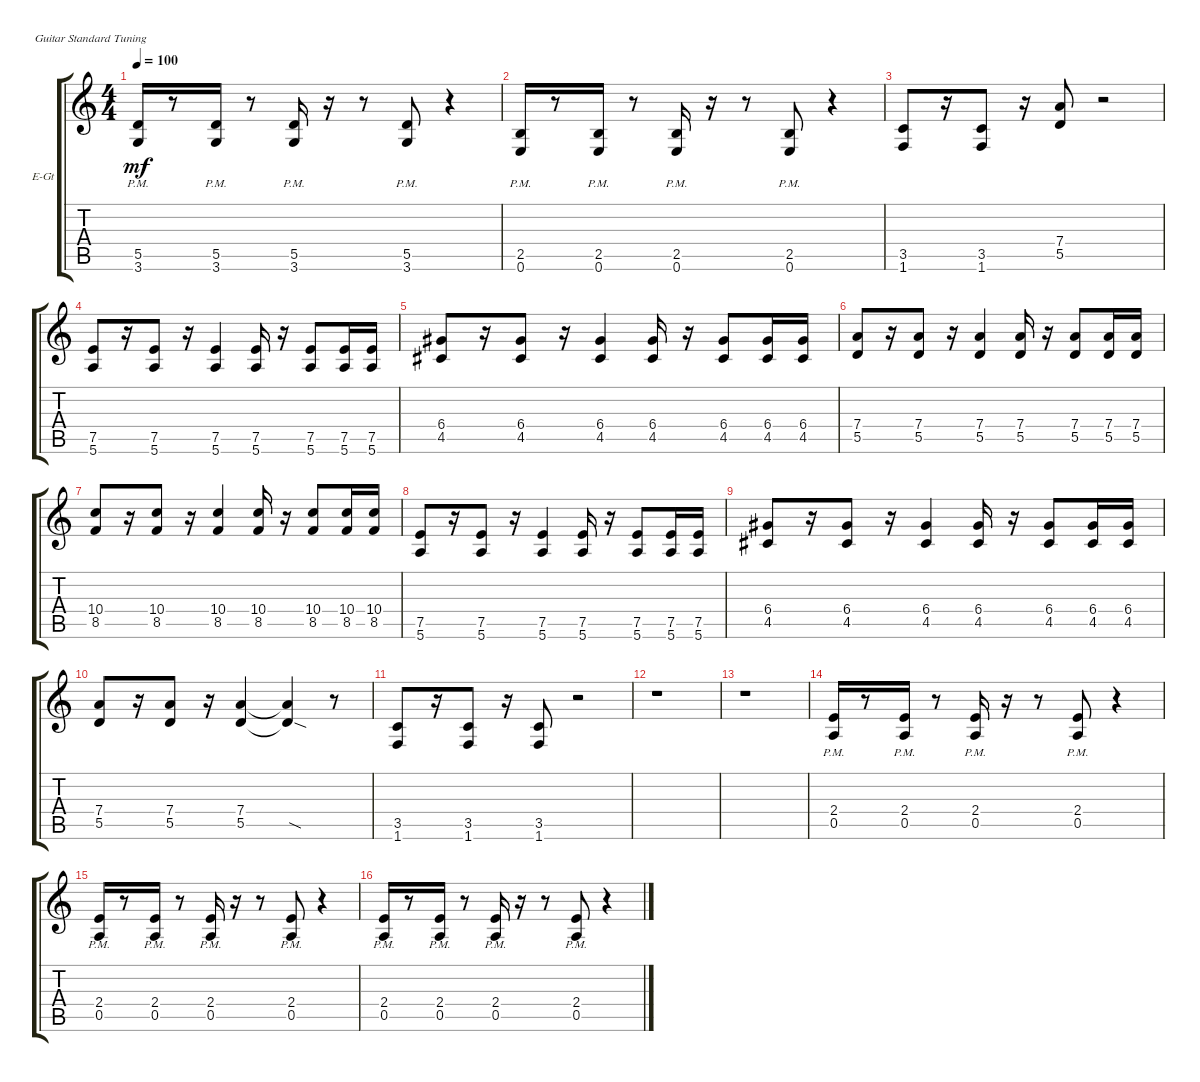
\defaultSystemsLayout 4
\bracketExtendMode groupsimilarinstruments
\firstSystemTrackNameOrientation horizontal
\otherSystemsTrackNameOrientation horizontal
\track ("R-Gt" "E-Gt") {instrument distortionguitar}
\staff {score tabs}
\tuning (E4 B3 G3 D3 A2 E2)
\ts (4 4)
\tempo 100
\clef g2
\ks c
(5.5{pm} 3.6{pm}).16{dy mf} r.8 (5.5{pm} 3.6{pm}).16 r.8 (5.5{pm} 3.6{pm}).16 r.16 r.8 (5.5{pm} 3.6{pm}).8 r.4 |
(0.6{pm} 2.5{pm}).16 r.8 (0.6{pm} 2.5{pm}).16 r.8 (0.6{pm} 2.5{pm}).16 r.16 r.8 (0.6{pm} 2.5{pm}).8 r.4 |
(1.6 3.5).8 r.16 (1.6 3.5).8 r.16 (5.5 7.4).8 r.2 |
(5.6 7.5).8 r.16 (5.6 7.5).8 r.16 (5.6 7.5).4 (5.6 7.5).16 r.16 (5.6 7.5).8 (5.6 7.5).16 (5.6 7.5).16 |
(4.5 6.4).8 r.16 (4.5 6.4).8 r.16 (4.5 6.4).4 (4.5 6.4).16 r.16 (4.5 6.4).8 (4.5 6.4).16 (4.5 6.4).16 |
(5.5 7.4).8 r.16 (5.5 7.4).8 r.16 (5.5 7.4).4 (5.5 7.4).16 r.16 (5.5 7.4).8 (5.5 7.4).16 (5.5 7.4).16 |
(8.5 10.4).8 r.16 (8.5 10.4).8 r.16 (8.5 10.4).4 (8.5 10.4).16 r.16 (8.5 10.4).8 (8.5 10.4).16 (8.5 10.4).16 |
(5.6 7.5).8 r.16 (5.6 7.5).8 r.16 (5.6 7.5).4 (5.6 7.5).16 r.16 (5.6 7.5).8 (5.6 7.5).16 (5.6 7.5).16 |
(4.5 6.4).8 r.16 (4.5 6.4).8 r.16 (4.5 6.4).4 (4.5 6.4).16 r.16 (4.5 6.4).8 (4.5 6.4).16 (4.5 6.4).16 |
(5.5 7.4).8 r.16 (5.5 7.4).8 r.16 (5.5 7.4).4 (5.5{sod t} 7.4{t}).4 r.8 |
(3.5 1.6).8 r.16 (1.6 3.5).8 r.16 (1.6 3.5).8 r.2 |
r.1 |
r.1 |
(0.5{pm} 2.4{pm}).16 r.8 (0.5{pm} 2.4{pm}).16 r.8 (0.5{pm} 2.4{pm}).16 r.16 r.8 (0.5{pm} 2.4{pm}).8 r.4 |
(0.5{pm} 2.4{pm}).16 r.8 (0.5{pm} 2.4{pm}).16 r.8 (0.5{pm} 2.4{pm}).16 r.16 r.8 (0.5{pm} 2.4{pm}).8 r.4 |
(0.5{pm} 2.4{pm}).16 r.8 (0.5{pm} 2.4{pm}).16 r.8 (0.5{pm} 2.4{pm}).16 r.16 r.8 (0.5{pm} 2.4{pm}).8 r.4
